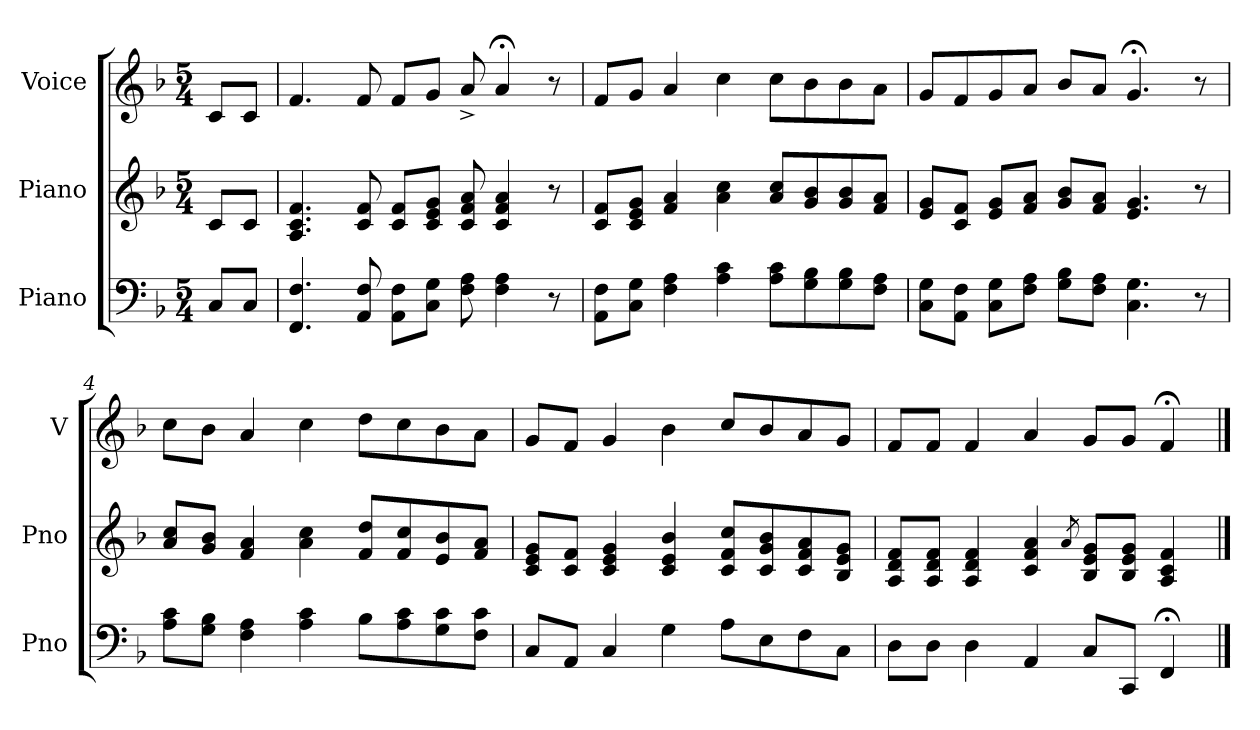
**kern	**kern	**kern
*part3	*part2	*part1
*staff3	*staff2	*staff1
*I"Piano	*I"Piano	*I"Voice
*I'Pno	*I'Pno	*I'V
*clefF4	*clefG2	*clefG2
*k[b-]	*k[b-]	*k[b-]
*M5/4	*M5/4	*M5/4
*MM92	*MM92	*MM92
=	=	=
8C/L	8c/L	8c/L
8C/J	8c/J	8c/J
=1	=1	=1
4.FF/ 4.F/	4.A/ 4.c/ 4.f/	4.f/
8AA/ 8F/	8c/ 8f/	8f/
8AA\ 8F\L	8c/ 8f/L	8f/L
8C\ 8G\J	8c/ 8e/ 8g/J	8g/J
8F\ 8A\	8c/ 8f/ 8a/	8a^/
4F\ 4A\	4c/ 4f/ 4a/	4a;/
8r	8r	8r
=2	=2	=2
8AA\ 8F\L	8c/ 8f/L	8f/L
8C\ 8G\J	8c/ 8e/ 8g/J	8g/J
4F\ 4A\	4f/ 4a/	4a/
4A\ 4c\	4a\ 4cc\	4cc\
8A\ 8c\L	8a/ 8cc/L	8cc\L
8G\ 8B-\	8g/ 8b-/	8b-\
8G\ 8B-\	8g/ 8b-/	8b-\
8F\ 8A\J	8f/ 8a/J	8a\J
=3	=3	=3
8C\ 8G\L	8e/ 8g/L	8g/L
8AA\ 8F\J	8c/ 8f/J	8f/
8C\ 8G\L	8e/ 8g/L	8g/
8F\ 8A\J	8f/ 8a/J	8a/J
8G\ 8B-\L	8g/ 8b-/L	8b-/L
8F\ 8A\J	8f/ 8a/J	8a/J
4.C\ 4.G\	4.e/ 4.g/	4.g;/
8r	8r	8r
!!LO:LB:g=z
=4!|	=4!|	=4!|
8A\ 8c\L	8a/ 8cc/L	8cc\L
8G\ 8B-\J	8g/ 8b-/J	8b-\J
4F\ 4A\	4f/ 4a/	4a/
4A\ 4c\	4a\ 4cc\	4cc\
8B-\L	8f/ 8dd/L	8dd\L
8A\ 8c\	8f/ 8cc/	8cc\
8G\ 8c\	8e/ 8b-/	8b-\
8F\ 8c\J	8f/ 8a/J	8a\J
=5	=5	=5
8C/L	8c/ 8e/ 8g/L	8g/L
8AA/J	8c/ 8f/J	8f/J
4C/	4c/ 4e/ 4g/	4g/
4G\	4c/ 4e/ 4b-/	4b-\
8A\L	8c/ 8f/ 8cc/L	8cc/L
8E\	8c/ 8g/ 8b-/	8b-/
8F\	8c/ 8f/ 8a/	8a/
8C\J	8B-/ 8e/ 8g/J	8g/J
=6	=6	=6
8D\L	8A/ 8d/ 8f/L	8f/L
8D\J	8A/ 8d/ 8f/J	8f/J
4D\	4A/ 4d/ 4f/	4f/
4AA/	4c/ 4f/ 4a/	4a/
.	8qa/	.
8C/L	8B-/ 8e/ 8g/L	8g/L
8CC/J	8B-/ 8e/ 8g/J	8g/J
4FF;/	4A/ 4c/ 4f/	4f;/
==	==	==
*-	*-	*-
